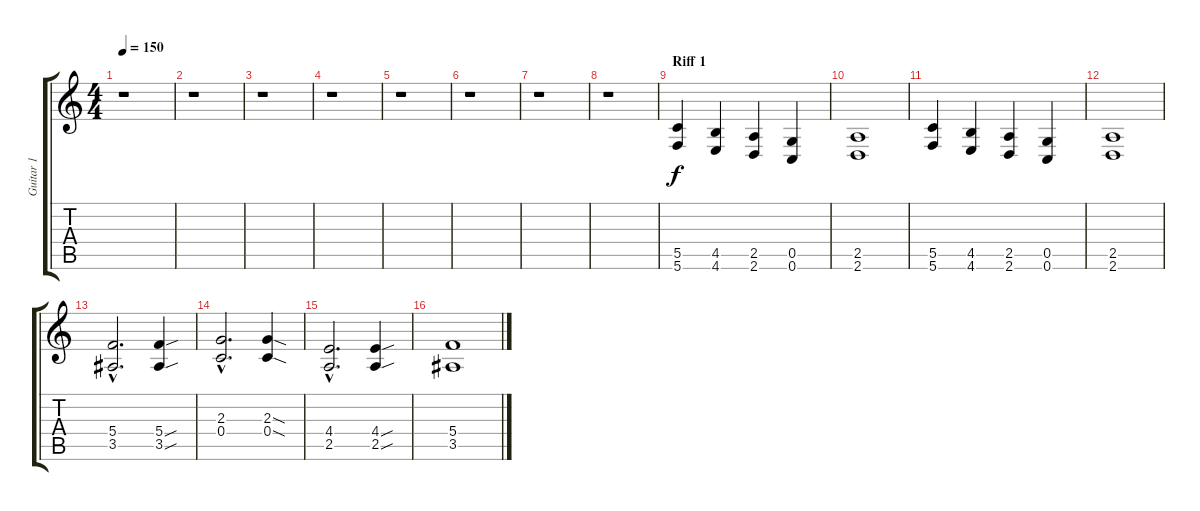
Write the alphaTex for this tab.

\track ("Guitar 1" "Guitar 1") {instrument distortionguitar}
\staff {score tabs}
\tuning (D4 A3 F3 C3 G2 C2) {hide}
\ts (4 4)
\tempo 150
\clef g2
\ks c
r.1{dy f instrument distortionguitar} |
r.1 |
r.1 |
r.1 |
r.1 |
r.1 |
r.1 |
r.1 |
\section ("" "Riff 1")
(5.5 5.6).4 (4.5 4.6).4 (2.5 2.6).4 (0.5 0.6).4 |
(2.5 2.6).1 |
(5.5 5.6).4 (4.5 4.6).4 (2.5 2.6).4 (0.5 0.6).4 |
(2.5 2.6).1 |
(5.4{hac} 3.5{hac}).2{d} (5.4{sou} 3.5{sou}).4 |
(2.3{hac} 0.4{hac}).2{d} (2.3{sod} 0.4{sod}).4 |
(4.4{hac} 2.5{hac}).2{d} (4.4{sou} 2.5{sou}).4 |
(5.4 3.5).1
